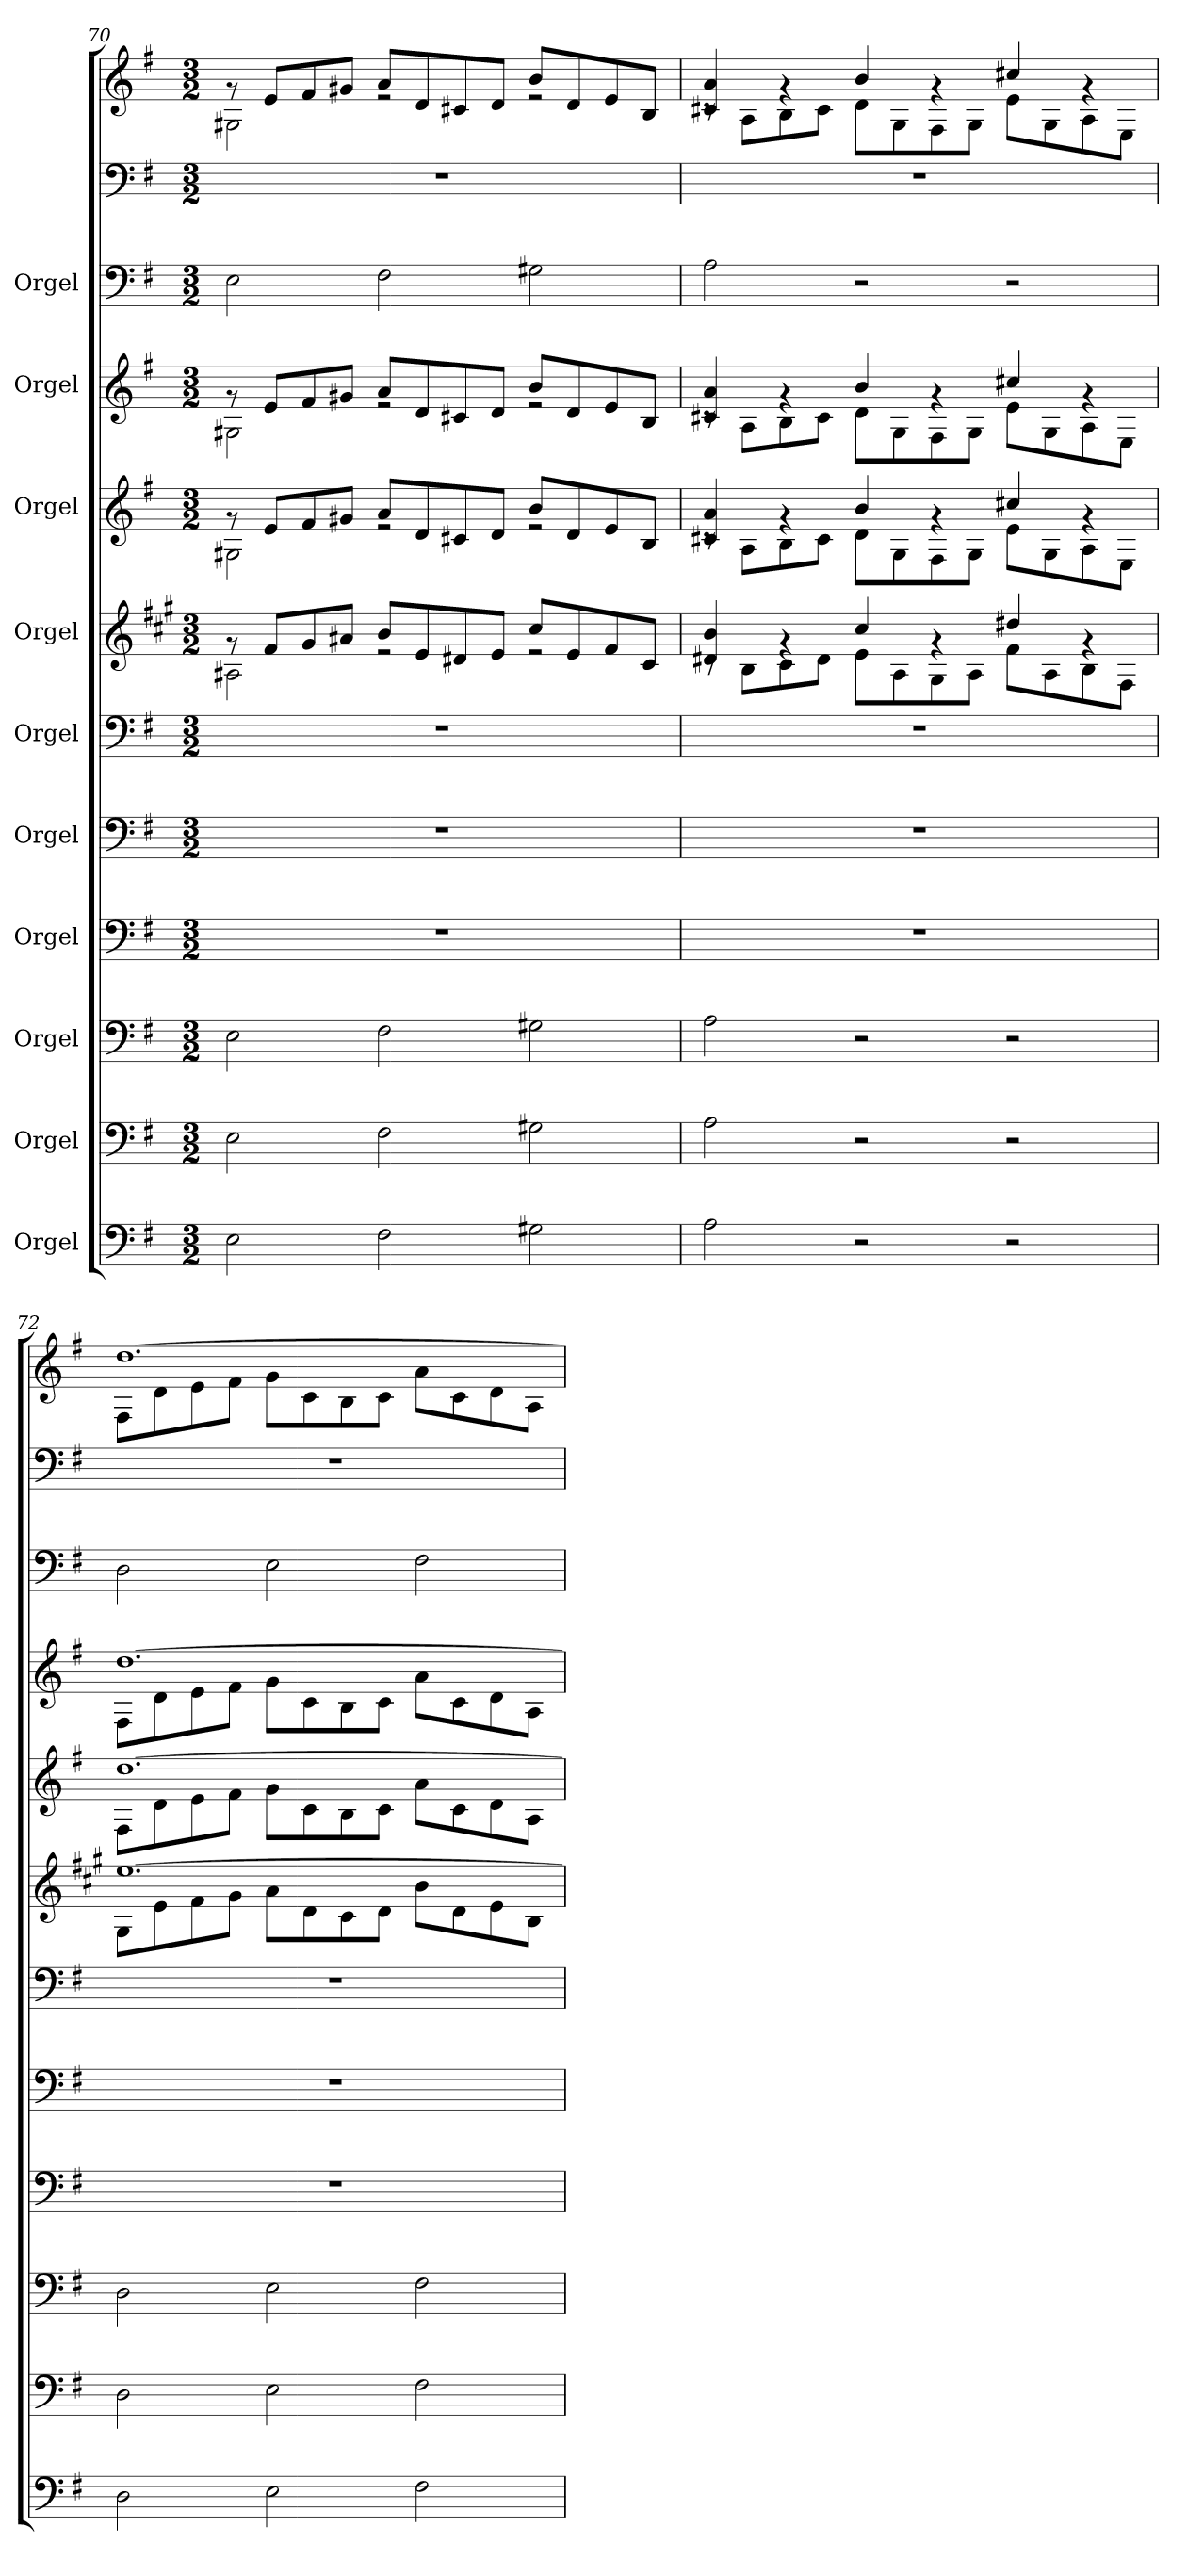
**kern	**kern	**kern	**kern	**kern	**kern	**kern	**kern	**kern	**kern	**kern	**kern
*part10	*part9	*part8	*part7	*part6	*part5	*part4	*part3	*part2	*part1	*part1	*part1
*staff12	*staff11	*staff10	*staff9	*staff8	*staff7	*staff6	*staff5	*staff4	*staff3	*staff2	*staff1
*I"Orgel	*I"Orgel	*I"Orgel	*I"Orgel	*I"Orgel	*I"Orgel	*I"Orgel	*I"Orgel	*I"Orgel	*I"Orgel	*	*
!!LO:LB:g=z
*clefF4	*clefF4	*clefF4	*clefF4	*clefF4	*clefF4	*clefG2	*clefG2	*clefG2	*clefF4	*clefF4	*clefG2
*	*	*	*	*	*	*ITrd1c2	*	*	*	*	*
*k[f#]	*k[f#]	*k[f#]	*k[f#]	*k[f#]	*k[f#]	*k[f#]	*k[f#]	*k[f#]	*k[f#]	*k[f#]	*k[f#]
*M3/2	*M3/2	*M3/2	*M3/2	*M3/2	*M3/2	*M3/2	*M3/2	*M3/2	*M3/2	*M3/2	*M3/2
=70	=70	=70	=70	=70	=70	=70	=70	=70	=70	=70	=70
*	*	*	*	*	*	*^	*^	*^	*	*	*^
2E\	2E\	2E\	1.r	1.r	1.r	8rg	2G#X\	8rg	2G#X\	8rg	2G#X\	2E\	1.r	8rg	2G#X\
.	.	.	.	.	.	8e/L	.	8e/L	.	8e/L	.	.	.	8e/L	.
.	.	.	.	.	.	8f#/	.	8f#/	.	8f#/	.	.	.	8f#/	.
.	.	.	.	.	.	8g#X/J	.	8g#X/J	.	8g#X/J	.	.	.	8g#X/J	.
2F#\	2F#\	2F#\	.	.	.	8a/L	2re	8a/L	2re	8a/L	2re	2F#\	.	8a/L	2re
.	.	.	.	.	.	8d/	.	8d/	.	8d/	.	.	.	8d/	.
.	.	.	.	.	.	8c#X/	.	8c#X/	.	8c#X/	.	.	.	8c#X/	.
.	.	.	.	.	.	8d/J	.	8d/J	.	8d/J	.	.	.	8d/J	.
2G#X\	2G#X\	2G#X\	.	.	.	8b/L	2re	8b/L	2re	8b/L	2re	2G#X\	.	8b/L	2re
.	.	.	.	.	.	8d/	.	8d/	.	8d/	.	.	.	8d/	.
.	.	.	.	.	.	8e/	.	8e/	.	8e/	.	.	.	8e/	.
.	.	.	.	.	.	8B/J	.	8B/J	.	8B/J	.	.	.	8B/J	.
=71	=71	=71	=71	=71	=71	=71	=71	=71	=71	=71	=71	=71	=71	=71	=71
2A\	2A\	2A\	1.r	1.r	1.r	4c#X/ 4a/	8rc	4c#X/ 4a/	8rc	4c#X/ 4a/	8rc	2A\	1.r	4c#X/ 4a/	8rc
.	.	.	.	.	.	.	8A\L	.	8A\L	.	8A\L	.	.	.	8A\L
.	.	.	.	.	.	4rg	8B\	4rg	8B\	4rg	8B\	.	.	4rg	8B\
.	.	.	.	.	.	.	8c#\J	.	8c#\J	.	8c#\J	.	.	.	8c#\J
2r	2r	2r	.	.	.	4b/	8d\L	4b/	8d\L	4b/	8d\L	2r	.	4b/	8d\L
.	.	.	.	.	.	.	8G\	.	8G\	.	8G\	.	.	.	8G\
.	.	.	.	.	.	4rg	8F#\	4rg	8F#\	4rg	8F#\	.	.	4rg	8F#\
.	.	.	.	.	.	.	8G\J	.	8G\J	.	8G\J	.	.	.	8G\J
2r	2r	2r	.	.	.	4cc#X/	8e\L	4cc#X/	8e\L	4cc#X/	8e\L	2r	.	4cc#X/	8e\L
.	.	.	.	.	.	.	8G\	.	8G\	.	8G\	.	.	.	8G\
.	.	.	.	.	.	4rg	8A\	4rg	8A\	4rg	8A\	.	.	4rg	8A\
.	.	.	.	.	.	.	8E\J	.	8E\J	.	8E\J	.	.	.	8E\J
=72	=72	=72	=72	=72	=72	=72	=72	=72	=72	=72	=72	=72	=72	=72	=72
2D\	2D\	2D\	1.r	1.r	1.r	[1.dd	8F#\L	[1.dd	8F#\L	[1.dd	8F#\L	2D\	1.r	[1.dd	8F#\L
.	.	.	.	.	.	.	8d\	.	8d\	.	8d\	.	.	.	8d\
.	.	.	.	.	.	.	8e\	.	8e\	.	8e\	.	.	.	8e\
.	.	.	.	.	.	.	8f#\J	.	8f#\J	.	8f#\J	.	.	.	8f#\J
2E\	2E\	2E\	.	.	.	.	8g\L	.	8g\L	.	8g\L	2E\	.	.	8g\L
.	.	.	.	.	.	.	8c\	.	8c\	.	8c\	.	.	.	8c\
.	.	.	.	.	.	.	8B\	.	8B\	.	8B\	.	.	.	8B\
.	.	.	.	.	.	.	8c\J	.	8c\J	.	8c\J	.	.	.	8c\J
2F#\	2F#\	2F#\	.	.	.	.	8a\L	.	8a\L	.	8a\L	2F#\	.	.	8a\L
.	.	.	.	.	.	.	8c\	.	8c\	.	8c\	.	.	.	8c\
.	.	.	.	.	.	.	8d\	.	8d\	.	8d\	.	.	.	8d\
.	.	.	.	.	.	.	8A\J	.	8A\J	.	8A\J	.	.	.	8A\J
*	*	*	*	*	*	*v	*v	*	*	*v	*v	*	*	*v	*v
*	*	*	*	*	*	*	*v	*v	*	*	*	*
=	=	=	=	=	=	=	=	=	=	=	=
*-	*-	*-	*-	*-	*-	*-	*-	*-	*-	*-	*-
